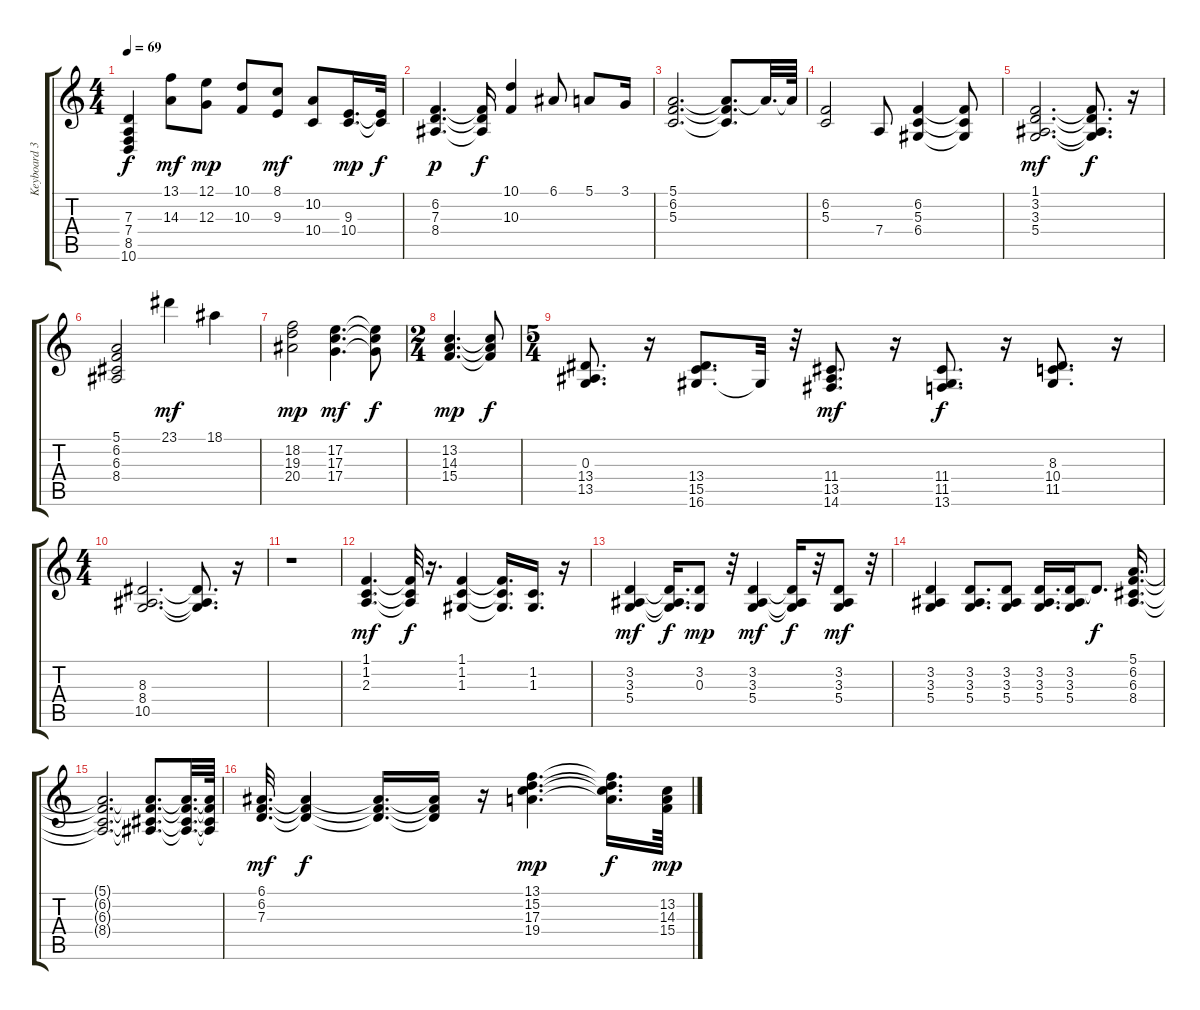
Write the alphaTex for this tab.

\track ("Keyboard 3" "Keyboard 3") {instrument electricpiano1}
\staff {score tabs}
\tuning (E4 B3 G3 D3 A2 E2) {hide}
\ts (4 4)
\tempo 69
\clef g2
\ks c
(7.3 7.4 8.5 10.6).4{dy f} (13.1 14.3).8{dy mf} (12.1 12.3).8{dy mp} (10.1 10.3).8 (8.1 9.3).8{dy mf} (10.2 10.4).8 (9.3 10.4).16{d dy mp} (9.3{t} 10.4{t}).32{dy f} |
(6.2 7.3 8.4).4{d dy p} (6.2{t} 7.3{t} 8.4{t}).16{dy f} (10.1 10.3).4 6.1.8 5.1.8 3.1.16 |
(5.1 6.2 5.3).2{d} (5.1{t} 6.2{t} 5.3{t}).8{d} 5.1{t}.32{d} 5.1{t}.64 |
(6.2 5.3).2 7.4.8 (6.2 5.3 6.4).4 (6.2{t} 5.3{t} 6.4{t}).8 |
(1.1 3.2 3.3 5.4).2{d dy mf} (1.1{t} 3.2{t} 3.3{t} 5.4{t}).8{d dy f} r.16 |
(5.1 6.2 6.3 8.4).2 23.1.4{dy mf} 18.1.4 |
(18.2 19.3 20.4).2{dy mp} (17.2 17.3 17.4).4{d dy mf} (17.2{t} 17.3{t} 17.4{t}).8{dy f} |
\ts (2 4)
(13.2 14.3 15.4).4{d dy mp} (13.2{t} 14.3{t} 15.4{t}).8{dy f} |
\ts (5 4)
(0.3 13.4 13.5).8{d} r.16 (13.4 15.5 16.6).8{d} 16.6{t}.32 r.32 (11.4 13.5 14.6).8{d dy mf} r.16 (11.4 11.5 13.6).8{d dy f} r.16 (8.3 10.4 11.5).8{d} r.16 |
\ts (4 4)
(8.3 8.4 10.5).2{d} (8.3{t} 8.4{t} 10.5{t}).8{d} r.16 |
r.1 |
(1.1 1.2 2.3).4{d dy mf} (1.1{t} 1.2{t} 2.3{t}).32{dy f} r.16{d} (1.1 1.2 1.3).4 (1.1{t} 1.2{t} 1.3{t}).16{d} (1.2 1.3).16{d} r.16 |
(3.2 3.3 5.4).4{dy mf} (3.2{t} 3.3{t} 5.4{t}).16{d dy f} (3.2 0.3).8{dy mp} r.32 (3.2 3.3 5.4).4{dy mf} (3.2{t} 3.3{t} 5.4{t}).16{dy f} r.32 (3.2 3.3 5.4).8{dy mf} r.32 |
(3.2 3.3 5.4).4 (3.2 3.3 5.4).8{d} (3.2 3.3 5.4).8 (3.2 3.3 5.4).16{d} (3.2 3.3 5.4).16 3.2{t}.8{d dy f} (5.1 6.2 6.3 8.4).16{d} |
(5.1{t} 6.2{t} 6.3{t} 8.4{t}).2{d} (5.1{t} 6.2{t} 6.3{t} 8.4{t}).8{d} (5.1{t} 6.2{t} 6.3{t} 8.4{t}).32{d} (5.1{t} 6.2{t} 6.3{t} 8.4{t}).64 |
(6.1 6.2 7.3).32{d dy mf} (6.1{t} 6.2{t} 7.3{t}).4{dy f} (6.1{t} 6.2{t} 7.3{t}).16{d} (6.1{t} 6.2{t} 7.3{t}).16 r.16 (13.1 15.2 17.3 19.4).4{d dy mp} (13.1{t} 15.2{t} 17.3{t} 19.4{t}).16{d dy f} (13.2 14.3 15.4).64{dy mp}
